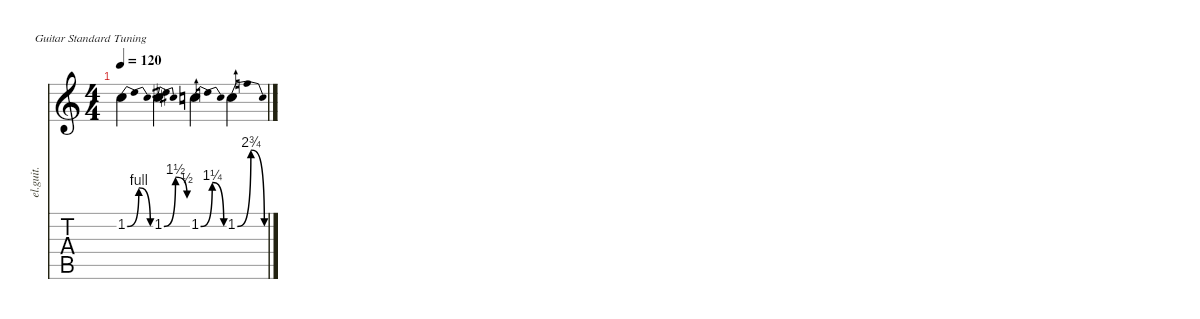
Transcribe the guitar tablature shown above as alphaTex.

\defaultSystemsLayout 4
\hideDynamics
\bracketExtendMode nobrackets
\otherSystemsTrackNameOrientation horizontal
\track ("Electric Guitar" "el.guit.") {instrument electricguitarclean}
\staff {score tabs}
\tuning (E4 B3 G3 D3 A2 E2)
\ts (4 4)
\tempo 120
\clef g2
\ks c
1.2{be (bendrelease 8.4 0 15 4 28.799999999999997 4 43.199999999999996 0)}.4{dy mf instrument electricguitarclean beam Down} 1.2{be (bendrelease 0.6 0 15 6 36.6 6 48 2)}.4{beam Down} 1.2{be (bendrelease 8.4 0 28.799999999999997 5 28.799999999999997 5 37.8 0)}.4{beam Down} 1.2{be (bendrelease 0.6 0 28.799999999999997 11 28.799999999999997 11 59.4 0)}.4{beam Down}
